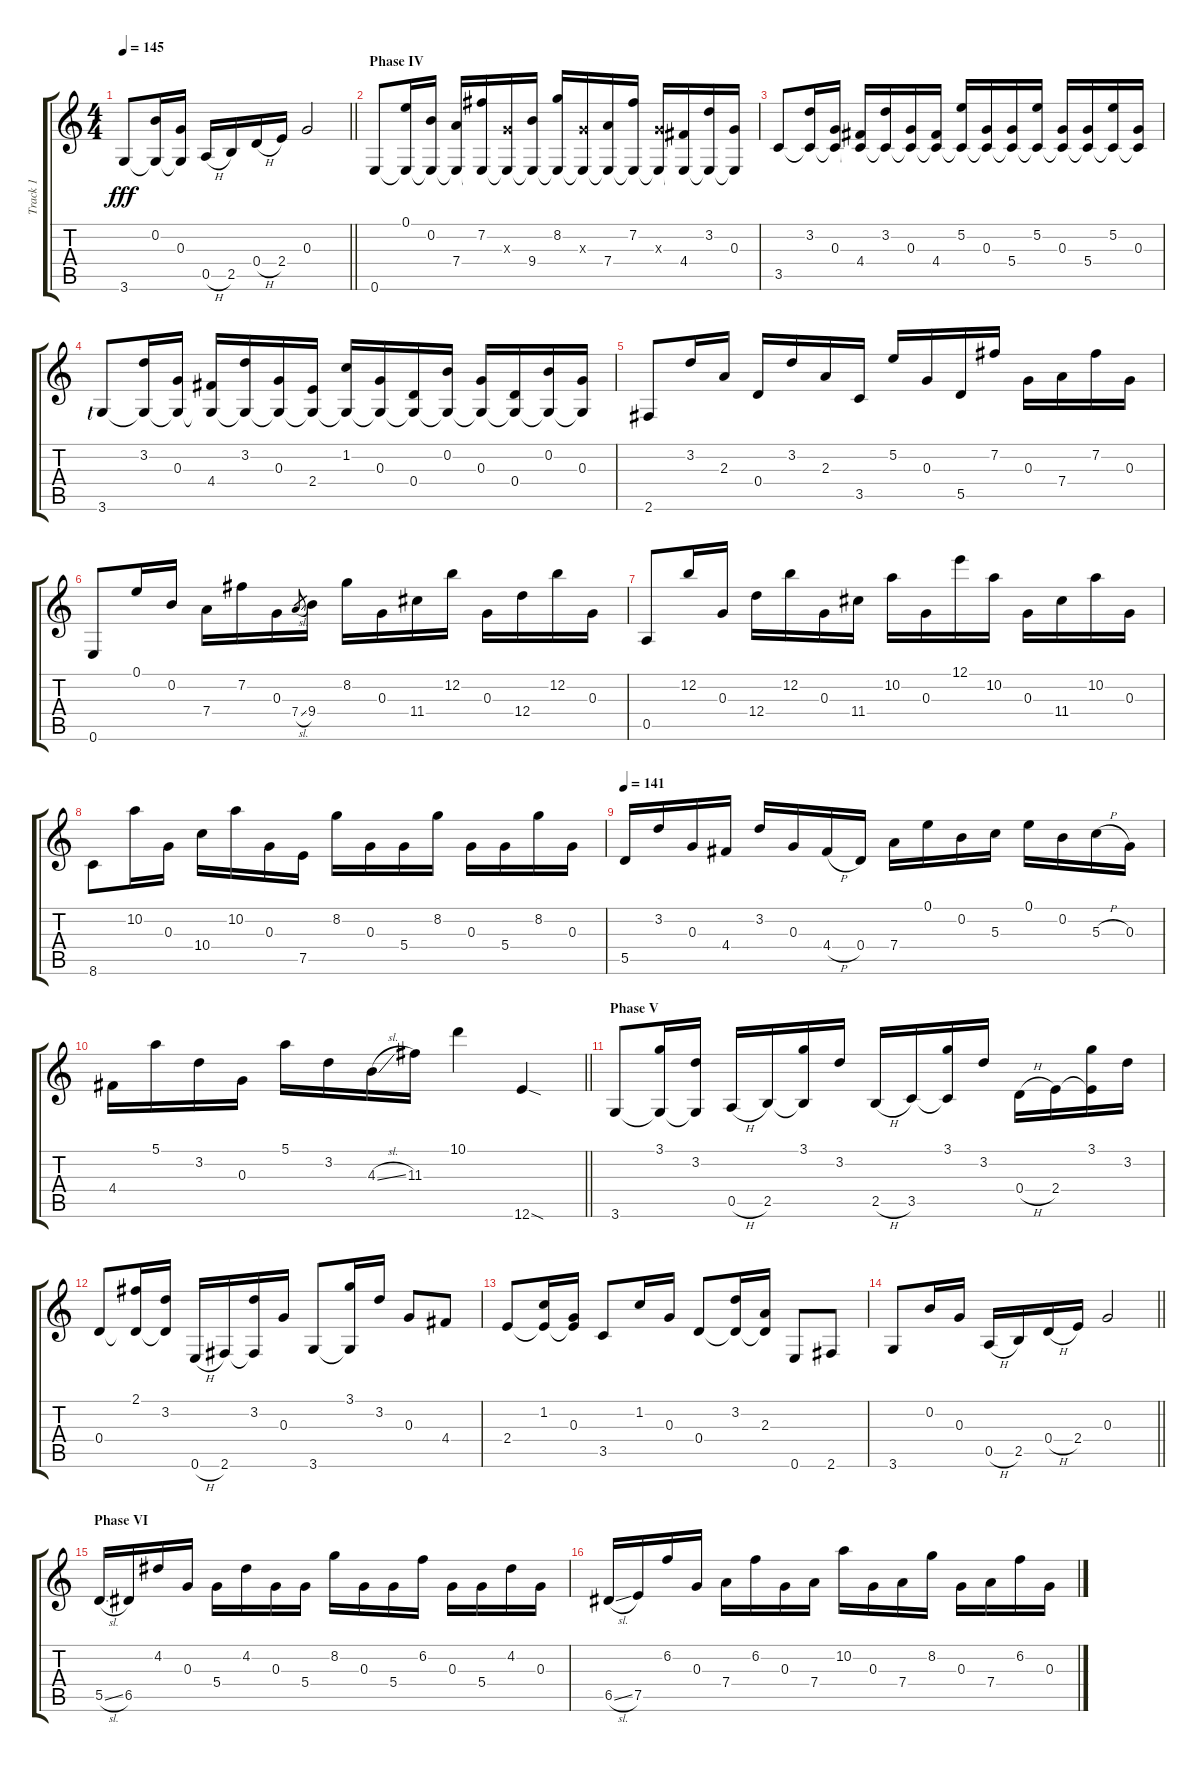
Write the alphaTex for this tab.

\track ("Track 1" "Track 1") {instrument acousticguitarnylon}
\staff {score tabs}
\tuning (E4 B3 G3 D3 A2 E2) {hide}
\ts (4 4)
\tempo 145
\clef g2
\barLineRight lightlight
\ks c
3.6.8{dy fff} (0.2 3.6{t}).16 (0.3 3.6{t}).16 0.5{h}.16 2.5.16 0.4{h}.16 2.4.16 0.3.2 |
\section ("" "Phase IV")
0.6.8 (0.1 0.6{t}).16 (0.2 0.6{t}).16 (7.4 0.6{t}).16 (7.2 0.6{t}).16 (0.3{x} 0.6{t}).16 (9.4 0.6{t}).16 (8.2 0.6{t}).16 (0.3{x} 0.6{t}).16 (7.4 0.6{t}).16 (7.2 0.6{t}).16 (0.3{x} 0.6{t}).16 (4.4 0.6{t}).16 (3.2 0.6{t}).16 (0.3 0.6{t}).16 |
3.5.8 (3.2 3.5{t}).16 (0.3 3.5{t}).16 (4.4 3.5{t}).16 (3.2 3.5{t}).16 (0.3 3.5{t}).16 (4.4 3.5{t}).16 (5.2 3.5{t}).16 (0.3 3.5{t}).16 (5.4 3.5{t}).16 (5.2 3.5{t}).16 (0.3 3.5{t}).16 (5.4 3.5{t}).16 (5.2 3.5{t}).16 (0.3 3.5{t}).16 |
3.6{lf 1}.8 (3.2 3.6{t}).16 (0.3 3.6{t}).16 (4.4 3.6{t}).16 (3.2 3.6{t}).16 (0.3 3.6{t}).16 (2.4 3.6{t}).16 (1.2 3.6{t}).16 (0.3 3.6{t}).16 (0.4 3.6{t}).16 (0.2 3.6{t}).16 (0.3 3.6{t}).16 (0.4 3.6{t}).16 (0.2 3.6{t}).16 (0.3 3.6{t}).16 |
2.6.8 3.2.16 2.3.16 0.4.16 3.2.16 2.3.16 3.5.16 5.2.16 0.3.16 5.5.16 7.2.16 0.3.16 7.4.16 7.2.16 0.3.16 |
0.6.8 0.1.16 0.2.16 7.4.16 7.2.16 0.3.16 7.4{sl}.8{gr} 9.4.16 8.2.16 0.3.16 11.4.16 12.2.16 0.3.16 12.4.16 12.2.16 0.3.16 |
0.5.8 12.2.16 0.3.16 12.4.16 12.2.16 0.3.16 11.4.16 10.2.16 0.3.16 12.1.16 10.2.16 0.3.16 11.4.16 10.2.16 0.3.16 |
8.6.8 10.2.16 0.3.16 10.4.16 10.2.16 0.3.16 7.5.16 8.2.16 0.3.16 5.4.16 8.2.16 0.3.16 5.4.16 8.2.16 0.3.16 |
\tempo 141
5.5.16 3.2.16 0.3.16 4.4.16 3.2.16 0.3.16 4.4{h}.16 0.4.16 7.4.16 0.1.16 0.2.16 5.3.16 0.1.16 0.2.16 5.3{h}.16 0.3.16 |
\barLineRight lightlight
4.4.16 5.1.16 3.2.16 0.3.16 5.1.16 3.2.16 4.3{sl}.16 11.3.16 10.1.4 12.6{sod}.4 |
\section ("" "Phase V")
3.6.8 (3.1 3.6{t}).16 (3.2 3.6{t}).16 0.5{h}.16 2.5.16 (3.1 2.5{t}).16 3.2.16 2.5{h}.16 3.5.16 (3.1 3.5{t}).16 3.2.16 0.4{h}.16 2.4.16 (3.1 2.4{t}).16 3.2.16 |
0.4.8 (2.1 0.4{t}).16 (3.2 0.4{t}).16 0.6{h}.16 2.6.16 (3.2 2.6{t}).16 0.3.16 3.6.8 (3.1 3.6{t}).16 3.2.16 0.3.8 4.4.8 |
2.4.8 (1.2 2.4{t}).16 (0.3 2.4{t}).16 3.5.8 1.2.16 0.3.16 0.4.8 (3.2 0.4{t}).16 (2.3 0.4{t}).16 0.6.8 2.6.8 |
\barLineRight lightlight
3.6.8 0.2.16 0.3.16 0.5{h}.16 2.5.16 0.4{h}.16 2.4.16 0.3.2 |
\section ("" "Phase VI")
5.5{sl}.16 6.5.16 4.2.16 0.3.16 5.4.16 4.2.16 0.3.16 5.4.16 8.2.16 0.3.16 5.4.16 6.2.16 0.3.16 5.4.16 4.2.16 0.3.16 |
6.5{sl}.16 7.5.16 6.2.16 0.3.16 7.4.16 6.2.16 0.3.16 7.4.16 10.2.16 0.3.16 7.4.16 8.2.16 0.3.16 7.4.16 6.2.16 0.3.16
